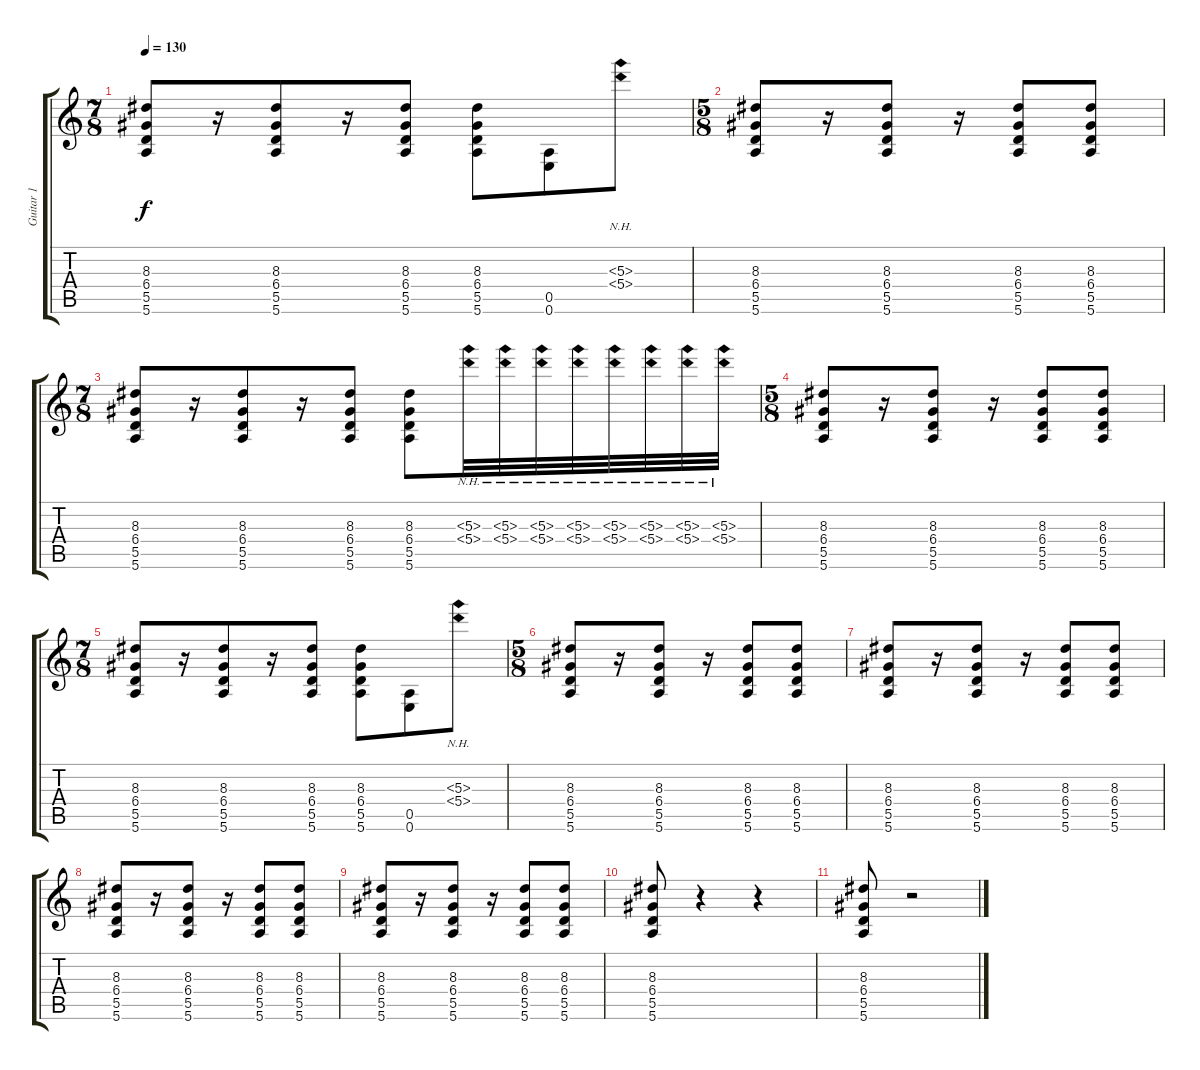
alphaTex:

\track ("Guitar 1" "Guitar 1") {instrument distortionguitar}
\staff {score tabs}
\tuning (E4 B3 G3 D3 A2 E2) {hide}
\ts (7 8)
\tempo 130
\clef g2
\ks c
(8.3 6.4 5.5 5.6).8{dy f} r.16 (8.3 6.4 5.5 5.6).8 r.16 (8.3 6.4 5.5 5.6).8 (8.3 6.4 5.5 5.6).8 (0.5 0.6).8 (5.3{nh} 5.4{nh}).8 |
\ts (5 8)
(8.3 6.4 5.5 5.6).8 r.16 (8.3 6.4 5.5 5.6).8 r.16 (8.3 6.4 5.5 5.6).8 (8.3 6.4 5.5 5.6).8 |
\ts (7 8)
(8.3 6.4 5.5 5.6).8 r.16 (8.3 6.4 5.5 5.6).8 r.16 (8.3 6.4 5.5 5.6).8 (8.3 6.4 5.5 5.6).8 (5.3{nh} 5.4{nh}).32 (5.3{nh} 5.4{nh}).32 (5.3{nh} 5.4{nh}).32 (5.3{nh} 5.4{nh}).32 (5.3{nh} 5.4{nh}).32 (5.3{nh} 5.4{nh}).32 (5.3{nh} 5.4{nh}).32 (5.3{nh} 5.4{nh}).32 |
\ts (5 8)
(8.3 6.4 5.5 5.6).8 r.16 (8.3 6.4 5.5 5.6).8 r.16 (8.3 6.4 5.5 5.6).8 (8.3 6.4 5.5 5.6).8 |
\ts (7 8)
(8.3 6.4 5.5 5.6).8 r.16 (8.3 6.4 5.5 5.6).8 r.16 (8.3 6.4 5.5 5.6).8 (8.3 6.4 5.5 5.6).8 (0.5 0.6).8 (5.3{nh} 5.4{nh}).8 |
\ts (5 8)
(8.3 6.4 5.5 5.6).8 r.16 (8.3 6.4 5.5 5.6).8 r.16 (8.3 6.4 5.5 5.6).8 (8.3 6.4 5.5 5.6).8 |
(8.3 6.4 5.5 5.6).8 r.16 (8.3 6.4 5.5 5.6).8 r.16 (8.3 6.4 5.5 5.6).8 (8.3 6.4 5.5 5.6).8 |
(8.3 6.4 5.5 5.6).8 r.16 (8.3 6.4 5.5 5.6).8 r.16 (8.3 6.4 5.5 5.6).8 (8.3 6.4 5.5 5.6).8 |
(8.3 6.4 5.5 5.6).8 r.16 (8.3 6.4 5.5 5.6).8 r.16 (8.3 6.4 5.5 5.6).8 (8.3 6.4 5.5 5.6).8 |
(8.3 6.4 5.5 5.6).8 r.4 r.4 |
(8.3 6.4 5.5 5.6).8 r.2
